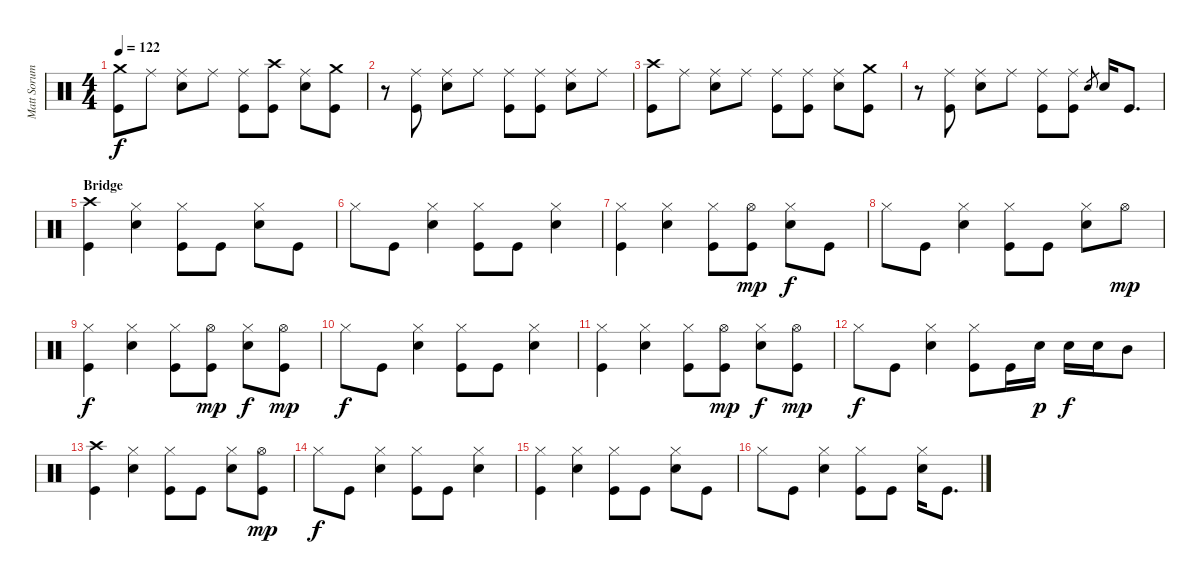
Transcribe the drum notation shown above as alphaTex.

\track ("Matt Sorum" "Matt Sorum") {instrument percussion}
\staff {score}
\articulation defaults
\ts (4 4)
\tempo 122
\clef neutral
\ks c
("Crash medium (hit)" "Kick (hit)").8{dy f} "Ride (middle)".8 ("Ride (middle)" "Electric Snare (hit)").8 "Ride (middle)".8 ("Ride (middle)" "Kick (hit)").8 ("Crash high (hit)" "Kick (hit)").8 ("Ride (middle)" "Electric Snare (hit)").8 ("Crash medium (hit)" "Kick (hit)").8 |
r.8 ("Ride (middle)" "Kick (hit)").8 ("Ride (middle)" "Electric Snare (hit)").8 "Ride (middle)".8 ("Ride (middle)" "Kick (hit)").8 ("Ride (middle)" "Kick (hit)").8 ("Ride (middle)" "Electric Snare (hit)").8 "Ride (middle)".8 |
("Crash high (hit)" "Kick (hit)").8 "Ride (middle)".8 ("Ride (middle)" "Electric Snare (hit)").8 "Ride (middle)".8 ("Ride (middle)" "Kick (hit)").8 ("Ride (middle)" "Kick (hit)").8 ("Ride (middle)" "Electric Snare (hit)").8 ("Crash medium (hit)" "Kick (hit)").8 |
r.8 ("Ride (middle)" "Kick (hit)").8 ("Ride (middle)" "Electric Snare (hit)").8 "Ride (middle)".8 ("Ride (middle)" "Kick (hit)").8 ("Ride (middle)" "Kick (hit)").8 "Electric Snare (hit)".8{gr} "Electric Snare (hit)".16 "Kick (hit)".8{d} |
\section ("" "Bridge")
("Crash high (hit)" "Kick (hit)").4 ("Hi-Hat (closed)" "Electric Snare (hit)").4 ("Hi-Hat (closed)" "Kick (hit)").8 "Kick (hit)".8 ("Hi-Hat (closed)" "Electric Snare (hit)").8 "Kick (hit)".8 |
"Hi-Hat (closed)".8 "Kick (hit)".8 ("Hi-Hat (closed)" "Electric Snare (hit)").4 ("Hi-Hat (closed)" "Kick (hit)").8 "Kick (hit)".8 ("Hi-Hat (closed)" "Electric Snare (hit)").4 |
("Hi-Hat (closed)" "Kick (hit)").4 ("Hi-Hat (closed)" "Electric Snare (hit)").4 ("Hi-Hat (closed)" "Kick (hit)").8 ("Hi-Hat (open)" "Kick (hit)").8{dy mp} ("Hi-Hat (closed)" "Electric Snare (hit)").8{dy f} "Kick (hit)".8 |
"Hi-Hat (closed)".8 "Kick (hit)".8 ("Hi-Hat (closed)" "Electric Snare (hit)").4 ("Hi-Hat (closed)" "Kick (hit)").8 "Kick (hit)".8 ("Hi-Hat (closed)" "Electric Snare (hit)").8 "Hi-Hat (open)".8{dy mp} |
("Hi-Hat (closed)" "Kick (hit)").4{dy f} ("Hi-Hat (closed)" "Electric Snare (hit)").4 ("Hi-Hat (closed)" "Kick (hit)").8 ("Hi-Hat (open)" "Kick (hit)").8{dy mp} ("Hi-Hat (closed)" "Electric Snare (hit)").8{dy f} ("Hi-Hat (open)" "Kick (hit)").8{dy mp} |
"Hi-Hat (closed)".8{dy f} "Kick (hit)".8 ("Hi-Hat (closed)" "Electric Snare (hit)").4 ("Hi-Hat (closed)" "Kick (hit)").8 "Kick (hit)".8 ("Hi-Hat (closed)" "Electric Snare (hit)").4 |
("Hi-Hat (closed)" "Kick (hit)").4 ("Hi-Hat (closed)" "Electric Snare (hit)").4 ("Hi-Hat (closed)" "Kick (hit)").8 ("Hi-Hat (open)" "Kick (hit)").8{dy mp} ("Hi-Hat (closed)" "Electric Snare (hit)").8{dy f} ("Hi-Hat (open)" "Kick (hit)").8{dy mp} |
"Hi-Hat (closed)".8{dy f} "Kick (hit)".8 ("Hi-Hat (closed)" "Electric Snare (hit)").4 ("Hi-Hat (closed)" "Kick (hit)").8 "Kick (hit)".16 "Electric Snare (hit)".16{dy p} "Electric Snare (hit)".16{dy f} "Electric Snare (hit)".16 "Mid Tom (hit)".8 |
("Crash high (hit)" "Kick (hit)").4 ("Hi-Hat (closed)" "Electric Snare (hit)").4 ("Hi-Hat (closed)" "Kick (hit)").8 "Kick (hit)".8 ("Hi-Hat (closed)" "Electric Snare (hit)").8 ("Hi-Hat (open)" "Kick (hit)").8{dy mp} |
"Hi-Hat (closed)".8{dy f} "Kick (hit)".8 ("Hi-Hat (closed)" "Electric Snare (hit)").4 ("Hi-Hat (closed)" "Kick (hit)").8 "Kick (hit)".8 ("Hi-Hat (closed)" "Electric Snare (hit)").4 |
("Hi-Hat (closed)" "Kick (hit)").4 ("Hi-Hat (closed)" "Electric Snare (hit)").4 ("Hi-Hat (closed)" "Kick (hit)").8 "Kick (hit)".8 ("Hi-Hat (closed)" "Electric Snare (hit)").8 "Kick (hit)".8 |
"Hi-Hat (closed)".8 "Kick (hit)".8 ("Hi-Hat (closed)" "Electric Snare (hit)").4 ("Hi-Hat (closed)" "Kick (hit)").8 "Kick (hit)".8 ("Hi-Hat (closed)" "Electric Snare (hit)").16 "Kick (hit)".8{d}
